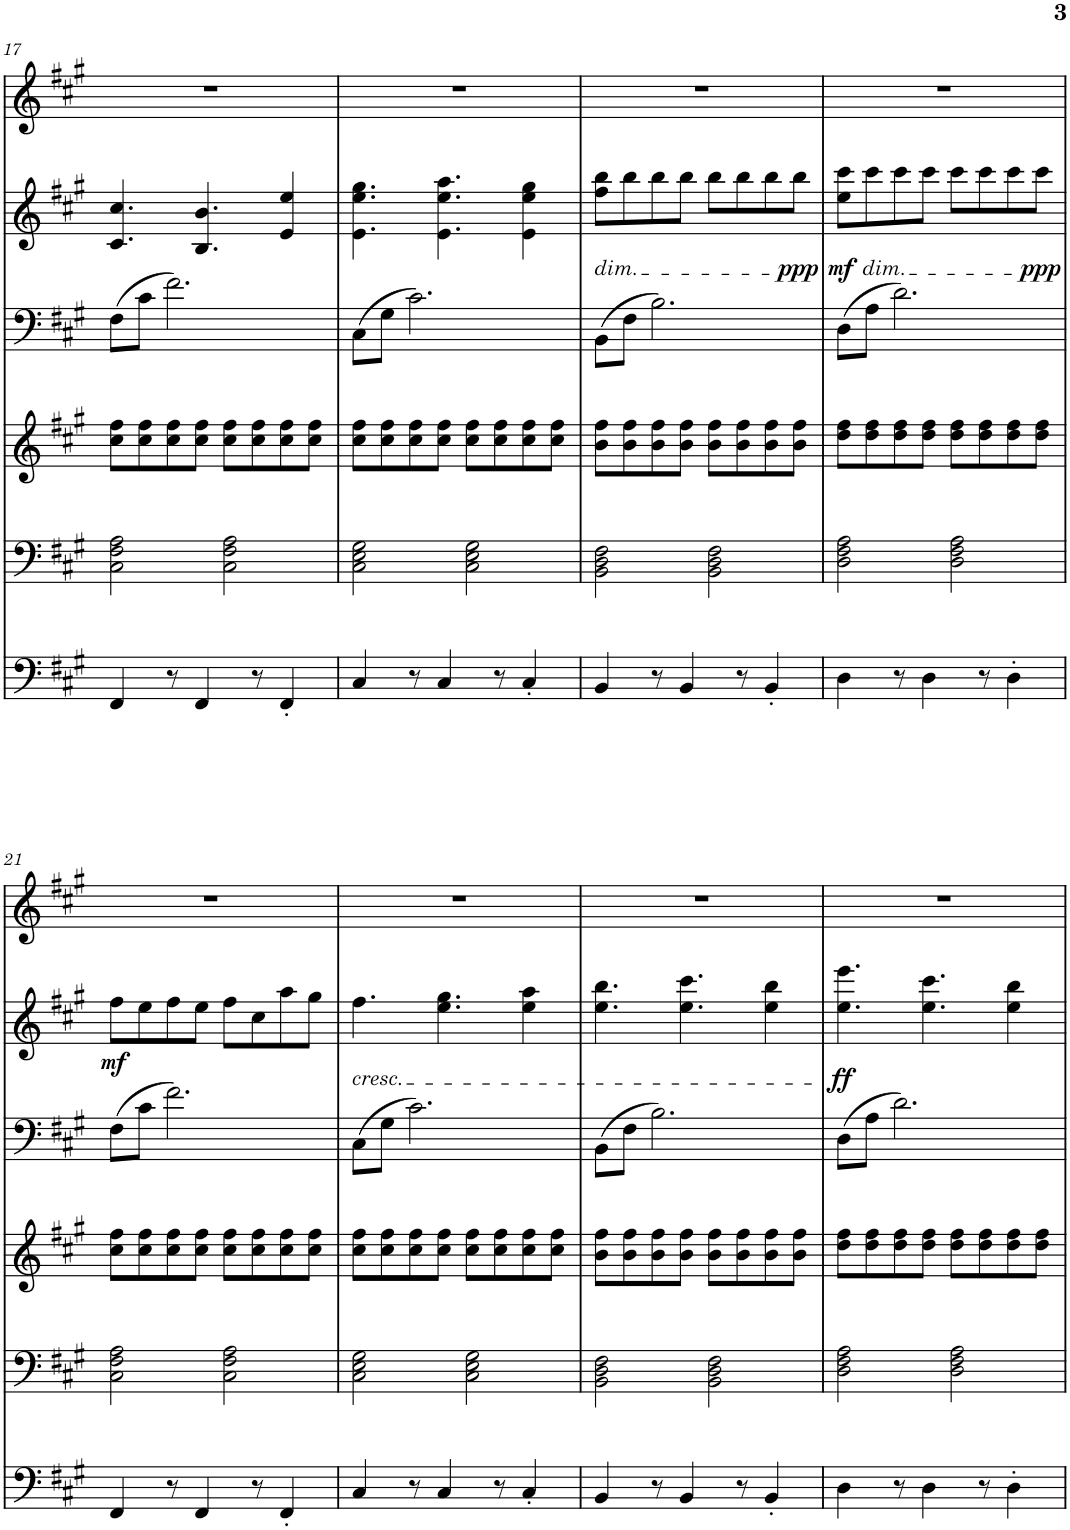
**kern	**kern	**kern	**kern	**kern	**dynam	**kern
*part5	*part4	*part4	*part3	*part2	*part2	*part1
*staff6	*staff5	*staff4	*staff3	*staff2	*staff2	*staff1
*I"Basse électrique	*I"Piano	*	*I"Piano	*I"Piano	*	*I"Piano
*	*I'Pno	*	*I'Pno	*I'Pno	*	*I'Pno
!!LO:PB:g=z
*clefF4	*clefF4	*clefG2	*clefF4	*clefG2	*	*clefG2
*Trd7c12	*	*	*	*	*	*
*k[f#c#g#]	*k[f#c#g#]	*k[f#c#g#]	*k[f#c#g#]	*k[f#c#g#]	*	*k[f#c#g#]
*M4/4	*M4/4	*M4/4	*M4/4	*M4/4	*	*M4/4
=17	=17	=17	=17	=17	=17	=17
4FF#/	2C#\ 2F#\ 2A\	8cc#\ 8ff#\L	(8F#\L	4.c#/ 4.cc#/	.	1r
.	.	8cc#\ 8ff#\	8c#\J	.	.	.
8r	.	8cc#\ 8ff#\	2.f#\)	.	.	.
4FF#/	.	8cc#\ 8ff#\J	.	4.B/ 4.b/	.	.
.	2C#\ 2F#\ 2A\	8cc#\ 8ff#\L	.	.	.	.
8r	.	8cc#\ 8ff#\	.	.	.	.
4FF#'/	.	8cc#\ 8ff#\	.	4e/ 4ee/	.	.
.	.	8cc#\ 8ff#\J	.	.	.	.
=18	=18	=18	=18	=18	=18	=18
4C#/	2C#\ 2E\ 2G#\	8cc#\ 8ff#\L	(8C#\L	4.e\ 4.ee\ 4.gg#\	.	1r
.	.	8cc#\ 8ff#\	8G#\J	.	.	.
8r	.	8cc#\ 8ff#\	2.c#\)	.	.	.
4C#/	.	8cc#\ 8ff#\J	.	4.e\ 4.ee\ 4.aa\	.	.
.	2C#\ 2E\ 2G#\	8cc#\ 8ff#\L	.	.	.	.
8r	.	8cc#\ 8ff#\	.	.	.	.
4C#'/	.	8cc#\ 8ff#\	.	4e\ 4ee\ 4gg#\	.	.
.	.	8cc#\ 8ff#\J	.	.	.	.
=19	=19	=19	=19	=19	=19	=19
!	!	!	!	!LO:TX:b:i:t=dim.	!	!
4BB/	2BB\ 2D\ 2F#\	8b\ 8ff#\L	(8BB\L	8ff#\ 8bb\L	.	1r
.	.	8b\ 8ff#\	8F#\J	8bb\	.	.
8r	.	8b\ 8ff#\	2.B\)	8bb\	.	.
4BB/	.	8b\ 8ff#\J	.	8bb\J	.	.
.	2BB\ 2D\ 2F#\	8b\ 8ff#\L	.	8bb\L	.	.
8r	.	8b\ 8ff#\	.	8bb\	.	.
4BB'/	.	8b\ 8ff#\	.	8bb\	.	.
!	!	!	!	!	!LO:DY:b	!
.	.	8b\ 8ff#\J	.	8bb\J	ppp	.
=20	=20	=20	=20	=20	=20	=20
!	!	!	!	!LO:TX:b:i:t=dim.	!	!
!	!	!	!	!	!LO:DY:b	!
4D\	2D\ 2F#\ 2A\	8dd\ 8ff#\L	(8D\L	8ee\ 8ccc#\L	mf	1r
.	.	8dd\ 8ff#\	8A\J	8ccc#\	.	.
8r	.	8dd\ 8ff#\	2.d\)	8ccc#\	.	.
4D\	.	8dd\ 8ff#\J	.	8ccc#\J	.	.
.	2D\ 2F#\ 2A\	8dd\ 8ff#\L	.	8ccc#\L	.	.
8r	.	8dd\ 8ff#\	.	8ccc#\	.	.
4D'\	.	8dd\ 8ff#\	.	8ccc#\	.	.
!	!	!	!	!	!LO:DY:b	!
.	.	8dd\ 8ff#\J	.	8ccc#\J	ppp	.
!!LO:LB:g=z
=21	=21	=21	=21	=21	=21	=21
!	!	!	!	!	!LO:DY:b	!
4FF#/	2C#\ 2F#\ 2A\	8cc#\ 8ff#\L	(8F#\L	8ff#\L	mf	1r
.	.	8cc#\ 8ff#\	8c#\J	8ee\	.	.
8r	.	8cc#\ 8ff#\	2.f#\)	8ff#\	.	.
4FF#/	.	8cc#\ 8ff#\J	.	8ee\J	.	.
.	2C#\ 2F#\ 2A\	8cc#\ 8ff#\L	.	8ff#\L	.	.
8r	.	8cc#\ 8ff#\	.	8cc#\	.	.
4FF#'/	.	8cc#\ 8ff#\	.	8aa\	.	.
.	.	8cc#\ 8ff#\J	.	8gg#\J	.	.
=22	=22	=22	=22	=22	=22	=22
!	!	!	!	!LO:TX:b:i:t=cresc.	!	!
4C#/	2C#\ 2E\ 2G#\	8cc#\ 8ff#\L	(8C#\L	4.ff#\	.	1r
.	.	8cc#\ 8ff#\	8G#\J	.	.	.
8r	.	8cc#\ 8ff#\	2.c#\)	.	.	.
4C#/	.	8cc#\ 8ff#\J	.	4.ee\ 4.gg#\	.	.
.	2C#\ 2E\ 2G#\	8cc#\ 8ff#\L	.	.	.	.
8r	.	8cc#\ 8ff#\	.	.	.	.
4C#'/	.	8cc#\ 8ff#\	.	4ee\ 4aa\	.	.
.	.	8cc#\ 8ff#\J	.	.	.	.
=23	=23	=23	=23	=23	=23	=23
4BB/	2BB\ 2D\ 2F#\	8b\ 8ff#\L	(8BB\L	4.ee\ 4.bb\	.	1r
.	.	8b\ 8ff#\	8F#\J	.	.	.
8r	.	8b\ 8ff#\	2.B\)	.	.	.
4BB/	.	8b\ 8ff#\J	.	4.ee\ 4.ccc#\	.	.
.	2BB\ 2D\ 2F#\	8b\ 8ff#\L	.	.	.	.
8r	.	8b\ 8ff#\	.	.	.	.
4BB'/	.	8b\ 8ff#\	.	4ee\ 4bb\	.	.
.	.	8b\ 8ff#\J	.	.	.	.
=24	=24	=24	=24	=24	=24	=24
!	!	!	!	!	!LO:DY:b	!
4D\	2D\ 2F#\ 2A\	8dd\ 8ff#\L	(8D\L	4.ee\ 4.eee\	ff	1r
.	.	8dd\ 8ff#\	8A\J	.	.	.
8r	.	8dd\ 8ff#\	2.d\)	.	.	.
4D\	.	8dd\ 8ff#\J	.	4.ee\ 4.ccc#\	.	.
.	2D\ 2F#\ 2A\	8dd\ 8ff#\L	.	.	.	.
8r	.	8dd\ 8ff#\	.	.	.	.
4D'\	.	8dd\ 8ff#\	.	4ee\ 4bb\	.	.
.	.	8dd\ 8ff#\J	.	.	.	.
=	=	=	=	=	=	=
*-	*-	*-	*-	*-	*-	*-
